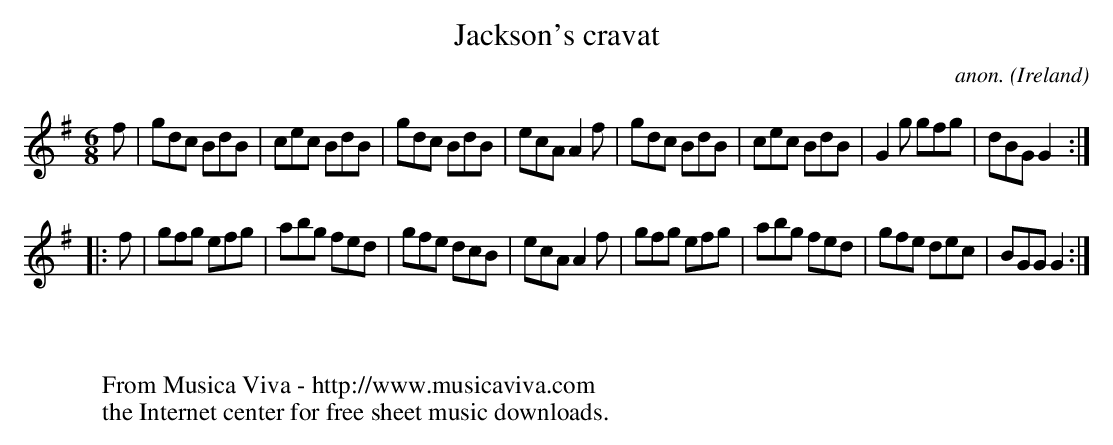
X:1
T:Jackson's cravat
C:anon.
O:Ireland
M:6/8
L:1/8
K:G
f|gdc BdB|cec BdB|gdc BdB|ecA A2f|gdc BdB|cec BdB|G2g gfg|dBG G2:|
|:f|gfg efg|abg fed|gfe dcB|ecA A2f|gfg efg|abg fed|gfe dec|BGG G2:|
W:
W:
W:  From Musica Viva - http://www.musicaviva.com
W:  the Internet center for free sheet music downloads.
